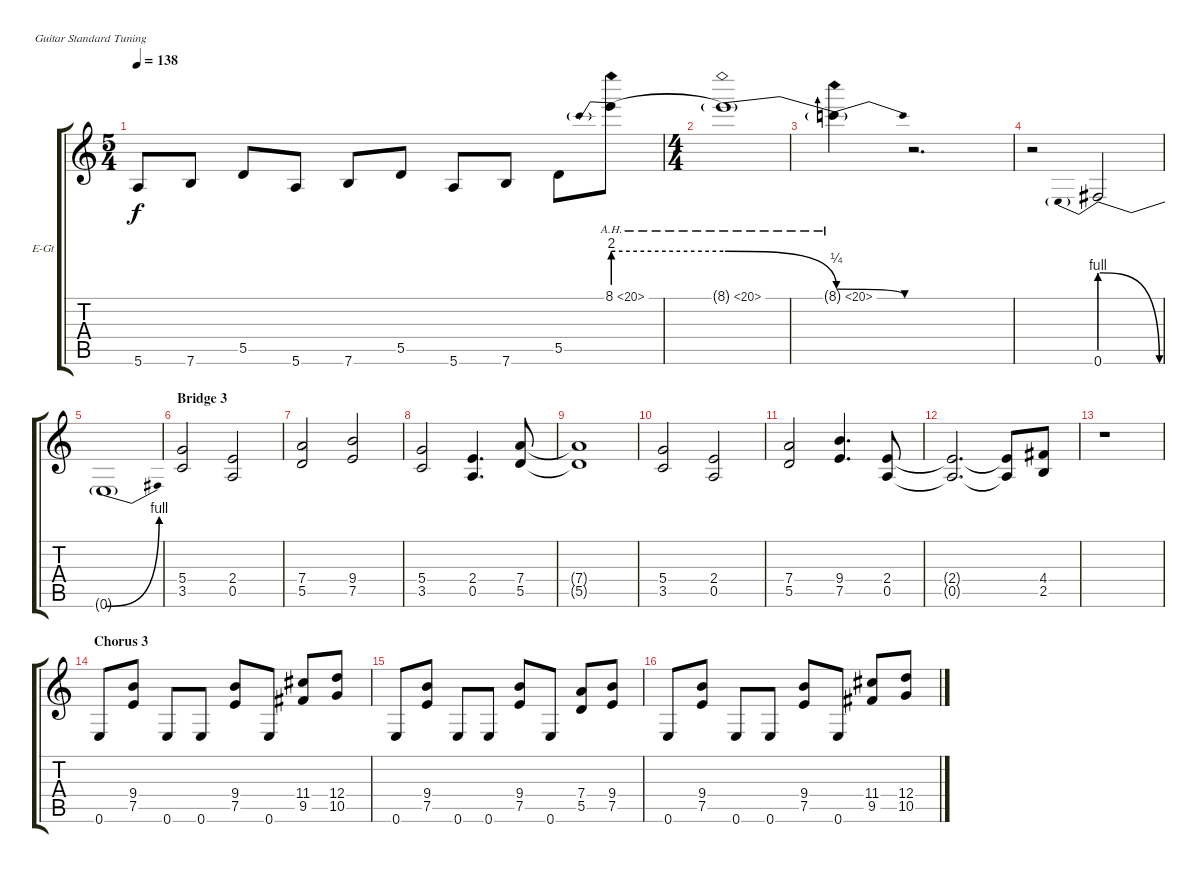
\bracketExtendMode groupsimilarinstruments
\firstSystemTrackNameOrientation horizontal
\otherSystemsTrackNameOrientation horizontal
\track ("Bolshakov" "E-Gt") {instrument overdrivenguitar}
\staff {score tabs}
\tuning (E4 B3 G3 D3 A2 E2)
\ts (5 4)
\tempo 138
\clef g2
\ks c
5.6.8{dy f} 7.6.8 5.5.8 5.6.8 7.6.8 5.5.8 5.6.8 7.6.8 5.5.8 8.1{be (prebend 0 8 60 8) ah 12}.8 |
\ts (4 4)
8.1{be (release 0 8 60 1) ah 12 t}.1 |
8.1{be (release 0 1 60 0) ah 12 t}.4 r.2{d} |
r.2 0.6{be (prebendrelease 0 4 60 0)}.2 |
0.6{be (bend 0 0 60 4) t}.1 |
\section ("" "Bridge 3")
(5.4 3.5).2 (2.4 0.5).2 |
(7.4 5.5).2 (9.4 7.5).2 |
(5.4 3.5).2 (2.4 0.5).4{d} (7.4 5.5).8 |
(7.4{t} 5.5{t}).1 |
(5.4 3.5).2 (2.4 0.5).2 |
(7.4 5.5).2 (9.4 7.5).4{d} (2.4 0.5).8 |
(2.4{t} 0.5{t}).2{d} (2.4{t} 0.5{t}).8 (4.4 2.5).8 |
r.1 |
\section ("" "Chorus 3")
0.6.8 (9.4 7.5).8 0.6.8 0.6.8 (9.4 7.5).8 0.6.8 (11.4 9.5).8 (12.4 10.5).8 |
0.6.8 (9.4 7.5).8 0.6.8 0.6.8 (9.4 7.5).8 0.6.8 (7.4 5.5).8 (9.4 7.5).8 |
0.6.8 (9.4 7.5).8 0.6.8 0.6.8 (9.4 7.5).8 0.6.8 (11.4 9.5).8 (12.4 10.5).8
